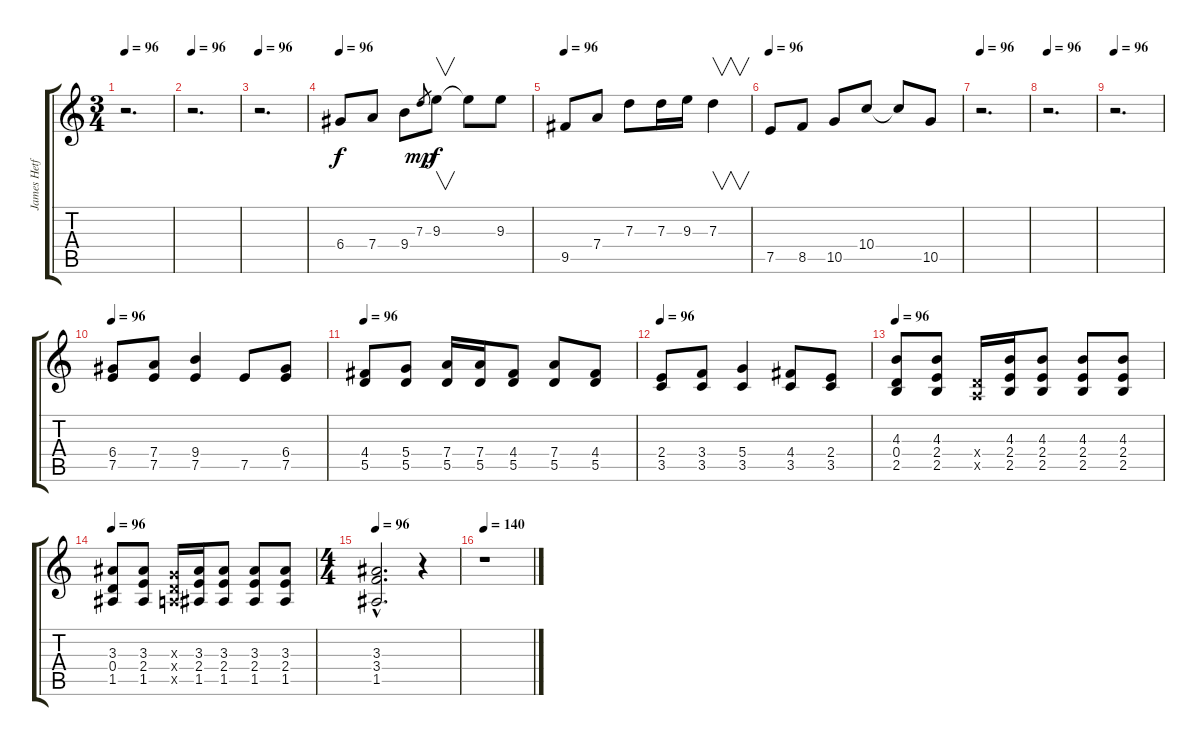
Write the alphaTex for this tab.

\track ("James Hetfield Overdrive" "James Hetf") {instrument overdrivenguitar}
\staff {score tabs}
\tuning (E4 B3 G3 D3 A2 E2) {hide}
\ts (3 4)
\tempo 96
\clef g2
\ks c
r.2{d dy f} |
\tempo 96
r.2{d} |
\tempo 96
r.2{d} |
\tempo 96
6.4.8 7.4.8 9.4.8 7.3.8{gr dy mp} 9.3.8{v dy f} 9.3{t}.8 9.3.8 |
\tempo 96
9.5.8 7.4.8 7.3.8 7.3.16 9.3.16 7.3.4{v} |
\tempo 96
7.5.8 8.5.8 10.5.8 10.4.8 10.4{t}.8 10.5.8 |
\tempo 96
r.2{d} |
\tempo 96
r.2{d} |
\tempo 96
r.2{d} |
\tempo 96
(6.4 7.5).8 (7.4 7.5).8 (9.4 7.5).4 7.5.8 (6.4 7.5).8 |
\tempo 96
(4.4 5.5).8 (5.4 5.5).8 (7.4 5.5).16 (7.4 5.5).16 (4.4 5.5).8 (7.4 5.5).8 (4.4 5.5).8 |
\tempo 96
(2.4 3.5).8 (3.4 3.5).8 (5.4 3.5).4 (4.4 3.5).8 (2.4 3.5).8 |
\tempo 96
(4.3 0.4 2.5).8 (4.3 2.4 2.5).8 (0.4{x} 0.5{x}).16 (4.3 2.4 2.5).16 (4.3 2.4 2.5).8 (4.3 2.4 2.5).8 (4.3 2.4 2.5).8 |
\tempo 96
(3.3 0.4 1.5).8 (3.3 2.4 1.5).8 (0.3{x} 0.4{x} 0.5{x}).16 (3.3 2.4 1.5).16 (3.3 2.4 1.5).8 (3.3 2.4 1.5).8 (3.3 2.4 1.5).8 |
\ts (4 4)
\tempo 96
(3.3{hac} 3.4{hac} 1.5{hac}).2{d} r.4 |
\tempo 140
r.1
